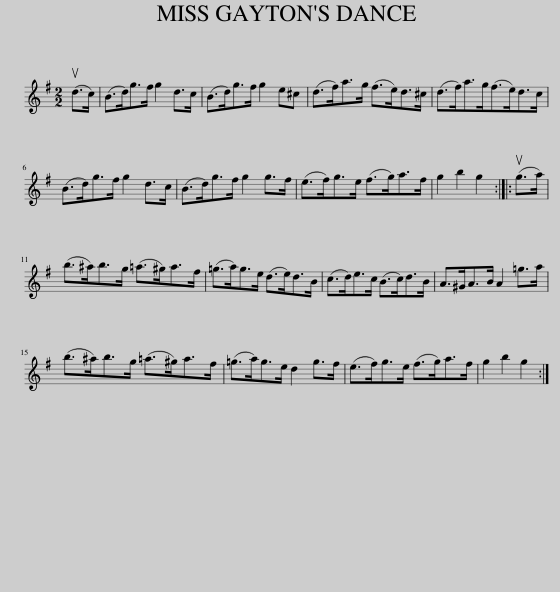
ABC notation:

X:1
L:1/8
M:2/2
I:linebreak $
K:G
V:1 treble
V:1
 (ud>c) | (B>d)g>f g2 d>c | (B>d)g>f g2 e^c | (d>f)a>g (f>e)d>^c | (d>f)a>g(f>e)d>c |$ %5
 (B>d)g>f g2 d>c | (B>d)g>f g2 g>f | (e>f)g>e (f>g)a>f | g2 b2 g2 :: (ug>a) |$ %10
 (b>^a)b>g (=a>^g)a>f | (=g>a)g>e (d>e)d>B | (c>d)e>c (B>c)d>B | A>^GA>B A2 =g>a |$ (b>^a)b>g (=a>^g)a>f | %15
 (=g>a)g>e d2 g>f | (e>f)g>e (f>g)a>f | g2 b2 g2 :| %18
